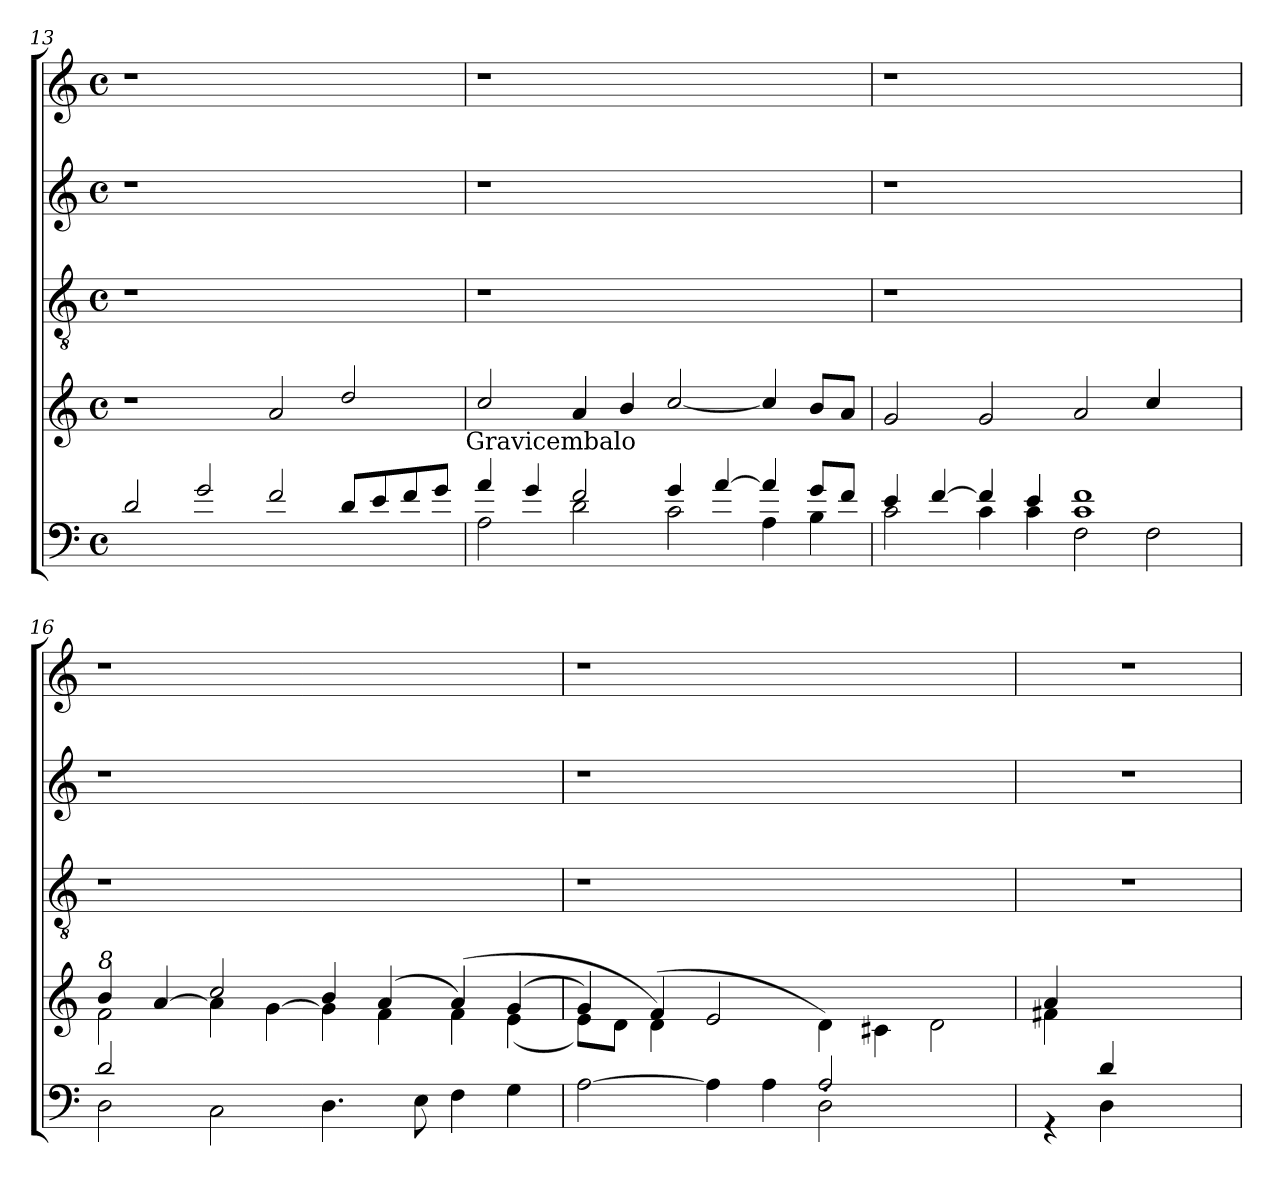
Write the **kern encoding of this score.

**kern	**kern	**kern	**kern	**kern
*part4	*part4	*part3	*part2	*part1
*staff5	*staff4	*staff3	*staff2	*staff1
!!LO:PB:g=z
*clefF4	*clefG2	*clefGv2	*clefG2	*clefG2
*k[]	*k[]	*k[]	*k[]	*k[]
*C:	*C:	*C:	*C:	*C:
*M4/4	*M4/4	*M4/4	*M4/4	*M4/4
*met(c)	*met(c)	*met(c)	*met(c)	*met(c)
=13	=13	=13	=13	=13
2d/	1r	1r	1r	1r
2g/	.	.	.	.
2f/	2a/	1ryy	1ryy	1ryy
8d/L	2dd/	.	.	.
8e/	.	.	.	.
8f/	.	.	.	.
8g/J	.	.	.	.
!	!LO:TX:b:t=Gravicembalo	!	!	!
=14	=14	=14	=14	=14
*^	*	*	*	*
4a/	2A\	2cc/	1r	1r	1r
4g/	.	.	.	.	.
2f/	2d\	4a/	.	.	.
.	.	4b/	.	.	.
4g/	2c\	[>2cc/	1ryy	1ryy	1ryy
[>4a/	.	.	.	.	.
4a/]	4A\	4cc/]	.	.	.
8g/L	4B\	8b/L	.	.	.
8f/J	.	8a/J	.	.	.
=15	=15	=15	=15	=15	=15
4e/	2c\	2g/	1r	1r	1r
[>4f/	.	.	.	.	.
4f/]	4c\	2g/	.	.	.
4e/	4c\	.	.	.	.
1c 1f	2F\	2a/	1ryy	1ryy	1ryy
.	2F\	4cc/	.	.	.
.	.	4ryy	.	.	.
!!LO:LB:g=z
=16	=16	=16	=16	=16	=16
*	*	*^	*	*	*
!	!	!LO:TX:a:i:t=8	!	!	!	!
2D\	2d/	4b/	2f\	1r	1r	1r
.	.	[<4a/	.	.	.	.
2C\	2..ryy	4a\]	2cc/	.	.	.
.	.	[<4g\	.	.	.	.
4.D\	.	4g\]	4b/	1ryy	1ryy	1ryy
.	.	(<4f\	(4a/	.	.	.
8ryy	8E\	.	.	.	.	.
4F\	2ryy	(4a/	4f\)	.	.	.
4G\	.	(4g/	(<4e\	.	.	.
=17	=17	=17	=17	=17	=17	=17
[<2A\	1ryy	4g/)	8e\L)	1r	1r	1r
.	.	.	8d\J	.	.	.
.	.	(<4d\)	4f/	.	.	.
4A\]	.	2e/	1.ryy	.	.	.
4A\	.	.	.	.	.	.
2D'<\	2A/	4d\)	.	1ryy	1ryy	1ryy
.	.	4c#X\	.	.	.	.
2ryy	2ryy	2d\	.	.	.	.
=18	=18	=18	=18	=18	=18	=18
4rGG	4ryy	4a/	4f#X\	1r	1r	1r
4D\	4d/	2.ryy	2.ryy	.	.	.
2ryy	2ryy	.	.	.	.	.
*v	*v	*	*	*	*	*
*	*v	*v	*	*	*
=	=	=	=	=
*-	*-	*-	*-	*-
